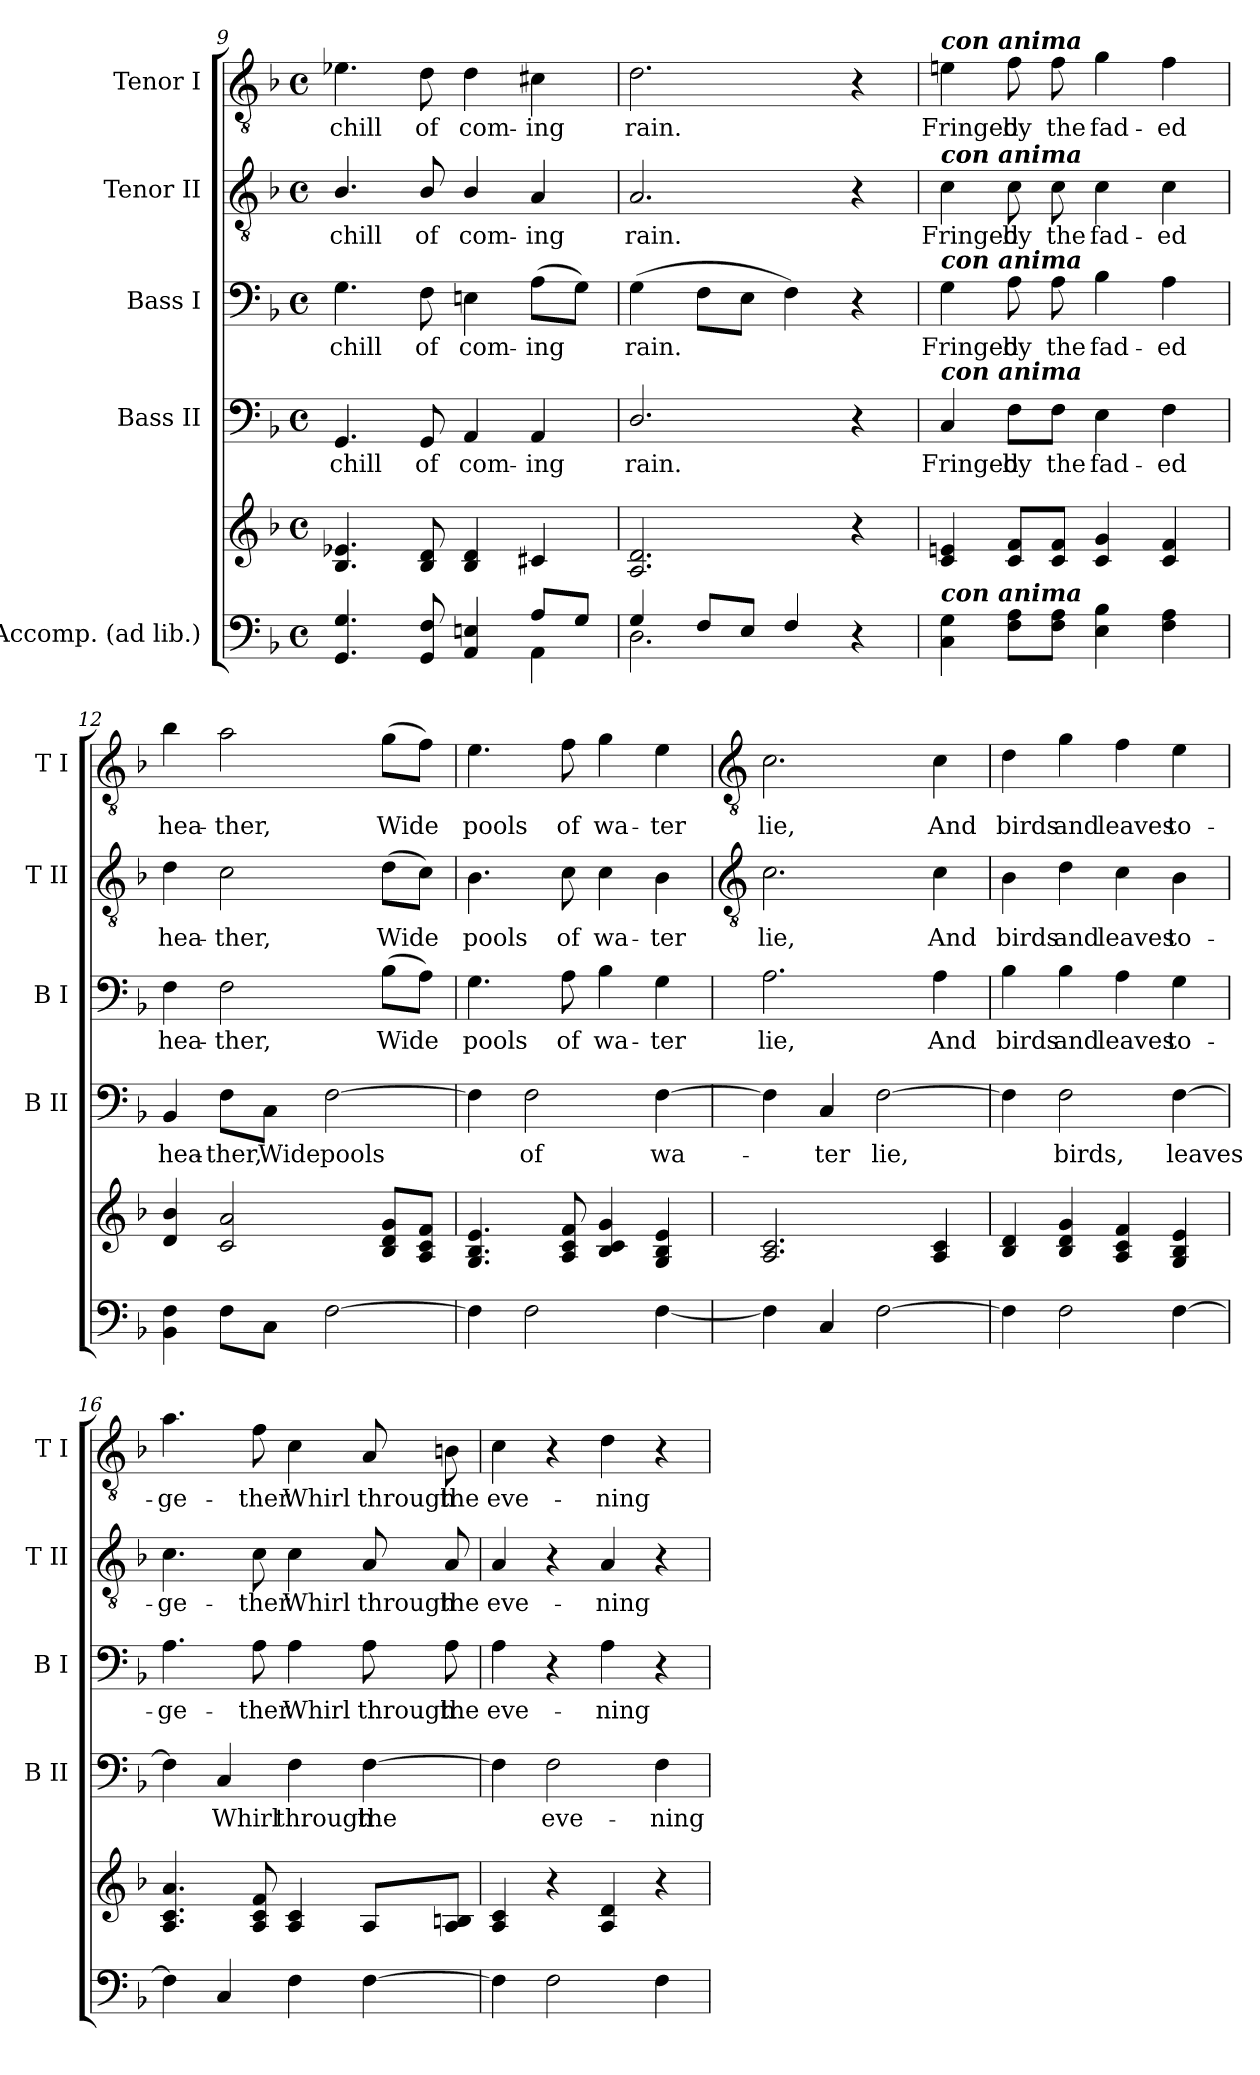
**kern	**kern	**kern	**text	**kern	**text	**kern	**text	**kern	**text
*part5	*part5	*part4	*part4	*part3	*part3	*part2	*part2	*part1	*part1
*staff6	*staff5	*staff4	*staff4	*staff3	*staff3	*staff2	*staff2	*staff1	*staff1
*I"Accomp. (ad lib.)	*	*I"Bass II	*	*I"Bass I	*	*I"Tenor II	*	*I"Tenor I	*
*	*	*I'B II	*	*I'B I	*	*I'T II	*	*I'T I	*
!!LO:LB:g=z
*clefF4	*clefG2	*clefF4	*	*clefF4	*	*clefGv2	*	*clefGv2	*
*k[b-]	*k[b-]	*k[b-]	*	*k[b-]	*	*k[b-]	*	*k[b-]	*
*F:	*F:	*F:	*	*F:	*	*F:	*	*F:	*
*M4/4	*M4/4	*M4/4	*	*M4/4	*	*M4/4	*	*M4/4	*
*met(c)	*met(c)	*met(c)	*	*met(c)	*	*met(c)	*	*met(c)	*
=9	=9	=9	=9	=9	=9	=9	=9	=9	=9
*^	*	*	*	*	*	*	*	*	*
!	!	!	!	!LO:LY:b	!	!LO:LY:b	!	!LO:LY:b	!	!LO:LY:b
2.ryy	4.GG 4.G	4.B- 4.e-X	4.GG	chill	4.G	chill	4.B-/	chill	4.e-X	chill
!	!	!	!	!LO:LY:b	!	!LO:LY:b	!	!LO:LY:b	!	!LO:LY:b
.	8GG 8F	8B- 8d	8GG	of	8F	of	8B-/	of	8d	of
!	!	!	!	!LO:LY:b	!	!LO:LY:b	!	!LO:LY:b	!	!LO:LY:b
.	4AA 4En	4B- 4d	4AA	com-	4En	com-	4B-/	com-	4d	com-
!	!	!	!	!LO:LY:b	!	!LO:LY:b	!	!LO:LY:b	!	!LO:LY:b
8A/L	4AA\	4c#X	4AA	-ing	(>8AL	-ing	4A	-ing	4c#X	-ing
8G/J	.	.	.	.	8GJ)	.	.	.	.	.
=10	=10	=10	=10	=10	=10	=10	=10	=10	=10	=10
!	!	!	!	!LO:LY:b	!	!LO:LY:b	!	!LO:LY:b	!	!LO:LY:b
4G/	2.D	2.A 2.d	2.D/	rain.	(>4G	rain.	2.A	rain.	2.d	rain.
8F/L	.	.	.	.	8FL	.	.	.	.	.
8E/J	.	.	.	.	8EJ	.	.	.	.	.
4F/	.	.	.	.	4F)	.	.	.	.	.
4ryy	4r	4r	4r	.	4r	.	4r	.	4r	.
=11	=11	=11	=11	=11	=11	=11	=11	=11	=11	=11
!	!	!	!	!	!	!	!	!	!LO:TX:a:Bi:t=con anima	!
!	!	!	!	!	!	!	!LO:TX:a:Bi:t=con anima	!	!	!
!	!	!	!	!	!LO:TX:a:Bi:t=con anima	!	!	!	!	!
!	!	!	!LO:TX:a:Bi:t=con anima	!	!	!	!	!	!	!
!LO:TX:a:Bi:t=con anima	!	!	!	!	!	!	!	!	!	!
!	!	!	!	!LO:LY:b	!	!LO:LY:b	!	!LO:LY:b	!	!LO:LY:b
1ryy	4C 4G	4c 4en	4C	Fringed	4G	Fringed	4c	Fringed	4en	Fringed
!	!	!	!	!LO:LY:b	!	!LO:LY:b	!	!LO:LY:b	!	!LO:LY:b
.	8F 8AL	8c 8fL	8F\L	by	8A	by	8c	by	8f	by
!	!	!	!	!LO:LY:b	!	!LO:LY:b	!	!LO:LY:b	!	!LO:LY:b
.	8F 8AJ	8c 8fJ	8F\J	the	8A	the	8c	the	8f	the
!	!	!	!	!LO:LY:b	!	!LO:LY:b	!	!LO:LY:b	!	!LO:LY:b
.	4E 4B-	4c 4g	4E	fad-	4B-	fad-	4c	fad-	4g	fad-
!	!	!	!	!LO:LY:b	!	!LO:LY:b	!	!LO:LY:b	!	!LO:LY:b
.	4F 4A	4c 4f	4F	-ed	4A	-ed	4c	-ed	4f	-ed
=12	=12	=12	=12	=12	=12	=12	=12	=12	=12	=12
!	!	!	!	!LO:LY:b	!	!LO:LY:b	!	!LO:LY:b	!	!LO:LY:b
2.ryy	4BB- 4F	4d 4b-	4BB-	hea-	4F	hea-	4d	hea-	4b-	hea-
!	!	!	!	!LO:LY:b	!	!LO:LY:b	!	!LO:LY:b	!	!LO:LY:b
.	8FL	2c 2a	8F\L	-ther,	2F	-ther,	2c	-ther,	2a	-ther,
!	!	!	!	!LO:LY:b	!	!	!	!	!	!
.	8CJ	.	8C\J	Wide	.	.	.	.	.	.
!	!	!	!	!LO:LY:b	!	!	!	!	!	!
.	[2F	.	[2F	pools	.	.	.	.	.	.
!	!	!	!	!	!	!LO:LY:b	!	!LO:LY:b	!	!LO:LY:b
4ryy	.	8B- 8d 8gL	.	.	(>8B-L	Wide	(>8dL	Wide	(>8gL	Wide
.	.	8A 8c 8fJ	.	.	8AJ)	.	8cJ)	.	8fJ)	.
=13	=13	=13	=13	=13	=13	=13	=13	=13	=13	=13
!	!	!	!	!	!	!LO:LY:b	!	!LO:LY:b	!	!LO:LY:b
1ryy	4F]	4.G 4.B- 4.e	4F]	.	4.G	pools	4.B-	pools	4.e	pools
!	!	!	!	!LO:LY:b	!	!	!	!	!	!
.	2F	.	2F	of	.	.	.	.	.	.
!	!	!	!	!	!	!LO:LY:b	!	!LO:LY:b	!	!LO:LY:b
.	.	8A 8c 8f	.	.	8A	of	8c	of	8f	of
!	!	!	!	!	!	!LO:LY:b	!	!LO:LY:b	!	!LO:LY:b
.	.	4B- 4c 4g	.	.	4B-	wa-	4c	wa-	4g	wa-
!	!	!	!	!LO:LY:b	!	!LO:LY:b	!	!LO:LY:b	!	!LO:LY:b
.	[4F	4G 4B- 4e	[4F	wa-	4G	-ter	4B-	-ter	4e	-ter
*v	*v	*	*	*	*	*	*	*	*	*
!!LO:LB:g=z
=14	=14	=14	=14	=14	=14	=14	=14	=14	=14
*	*	*	*	*	*	*clefGv2	*	*clefGv2	*
*^	*	*	*	*	*	*	*	*	*
!	!	!	!	!	!	!LO:LY:b	!	!LO:LY:b	!	!LO:LY:b
*v	*v	*	*	*	*	*	*	*	*	*
4F]	2.A 2.c	4F]	.	2.A	lie,	2.c	lie,	2.c	lie,
!	!	!	!LO:LY:b	!	!	!	!	!	!
4C	.	4C	ter	.	.	.	.	.	.
!	!	!	!LO:LY:b	!	!	!	!	!	!
[2F	.	[2F	lie,	.	.	.	.	.	.
!	!	!	!	!	!LO:LY:b	!	!LO:LY:b	!	!LO:LY:b
.	4A 4c	.	.	4A	And	4c	And	4c	And
=15	=15	=15	=15	=15	=15	=15	=15	=15	=15
!	!	!	!	!	!LO:LY:b	!	!LO:LY:b	!	!LO:LY:b
4F]	4B- 4d	4F]	.	4B-	birds	4B-	birds	4d	birds
!	!	!	!LO:LY:b	!	!LO:LY:b	!	!LO:LY:b	!	!LO:LY:b
2F	4B- 4d 4g	2F	birds,	4B-	and	4d	and	4g	and
!	!	!	!	!	!LO:LY:b	!	!LO:LY:b	!	!LO:LY:b
.	4A 4c 4f	.	.	4A	leaves	4c	leaves	4f	leaves
!	!	!	!LO:LY:b	!	!LO:LY:b	!	!LO:LY:b	!	!LO:LY:b
[4F	4G 4B- 4e	[4F	leaves	4G	to-	4B-	to-	4e	to-
=16	=16	=16	=16	=16	=16	=16	=16	=16	=16
!	!	!	!	!	!LO:LY:b	!	!LO:LY:b	!	!LO:LY:b
4F]	4.A 4.c 4.a	4F]	.	4.A	-ge-	4.c	-ge-	4.a	-ge-
!	!	!	!LO:LY:b	!	!	!	!	!	!
4C	.	4C	Whirl	.	.	.	.	.	.
!	!	!	!	!	!LO:LY:b	!	!LO:LY:b	!	!LO:LY:b
.	8A 8c 8f	.	.	8A	-ther	8c	-ther	8f	-ther
!	!	!	!LO:LY:b	!	!LO:LY:b	!	!LO:LY:b	!	!LO:LY:b
4F	4A 4c	4F	through	4A	Whirl	4c	Whirl	4c	Whirl
!	!	!	!LO:LY:b	!	!LO:LY:b	!	!LO:LY:b	!	!LO:LY:b
[4F	8AL	[4F	the	8A	through	8A	through	8A	through
!	!	!	!	!	!LO:LY:b	!	!LO:LY:b	!	!LO:LY:b
.	8A 8BnJ	.	.	8A	the	8A	the	8Bn	the
=17	=17	=17	=17	=17	=17	=17	=17	=17	=17
!	!	!	!	!	!LO:LY:b	!	!LO:LY:b	!	!LO:LY:b
4F]	4A 4c	4F]	.	4A	eve-	4A	eve-	4c	eve-
!	!	!	!LO:LY:b	!	!	!	!	!	!
2F	4r	2F	eve-	4r	.	4r	.	4r	.
!	!	!	!	!	!LO:LY:b	!	!LO:LY:b	!	!LO:LY:b
.	4A 4d	.	.	4A	-ning	4A	-ning	4d	-ning
!	!	!	!LO:LY:b	!	!	!	!	!	!
4F	4r	4F	-ning	4r	.	4r	.	4r	.
=	=	=	=	=	=	=	=	=	=
*-	*-	*-	*-	*-	*-	*-	*-	*-	*-
